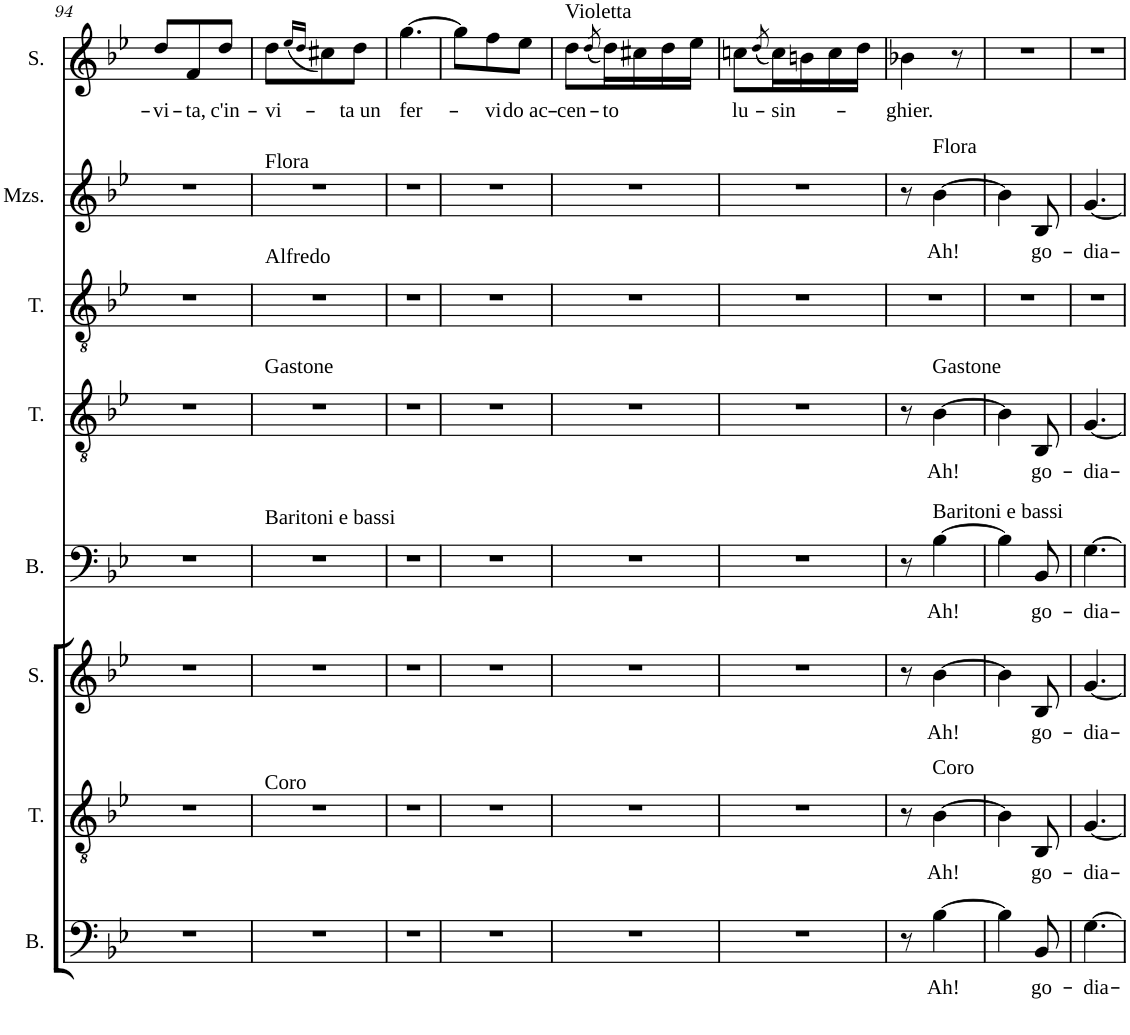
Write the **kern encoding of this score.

**kern	**text	**kern	**text	**kern	**text	**kern	**text	**kern	**text	**kern	**text	**kern	**text
*part7	*part7	*part6	*part6	*part5	*part5	*part4	*part4	*part3	*part3	*part2	*part2	*part1	*part1
*staff7	*staff7	*staff6	*staff6	*staff5	*staff5	*staff4	*staff4	*staff3	*staff3	*staff2	*staff2	*staff1	*staff1
*I"Bass	*	*I"Tenor	*	*I"Soprano	*	*I"Bass	*	*I"Tenor	*	*I"Mezzosoprano	*	*I"Soprano	*
*I'B.	*	*I'T.	*	*I'S.	*	*I'B.	*	*I'T.	*	*I'Mzs.	*	*I'S.	*
!!LO:PB:g=z
*clefF4	*	*clefGv2	*	*clefG2	*	*clefF4	*	*clefGv2	*	*clefG2	*	*clefG2	*
*k[b-e-]	*	*k[b-e-]	*	*k[b-e-]	*	*k[b-e-]	*	*k[b-e-]	*	*k[b-e-]	*	*k[b-e-]	*
*M3/8	*	*M3/8	*	*M3/8	*	*M3/8	*	*M3/8	*	*M3/8	*	*M3/8	*
=94	=94	=94	=94	=94	=94	=94	=94	=94	=94	=94	=94	=94	=94
!	!	!	!	!	!	!	!	!	!	!	!	!	!LO:LY:b
4.r	.	4.r	.	4.r	.	4.r	.	4.r	.	4.r	.	8dd/L	-vi-
!	!	!	!	!	!	!	!	!	!	!	!	!	!LO:LY:b
.	.	.	.	.	.	.	.	.	.	.	.	8f/	-ta,
!	!	!	!	!	!	!	!	!	!	!	!	!	!LO:LY:b
.	.	.	.	.	.	.	.	.	.	.	.	8dd/J	c'in-
=95	=95	=95	=95	=95	=95	=95	=95	=95	=95	=95	=95	=95	=95
!	!	!	!	!	!	!	!	!	!	!LO:TX:a:t=Flora	!	!	!
!	!	!	!	!	!	!	!	!LO:TX:a:t=Gastone	!	!	!	!	!
!	!	!	!	!	!	!LO:TX:a:t=Baritoni e bassi	!	!	!	!	!	!	!
!	!	!LO:TX:a:t=Coro	!	!	!	!	!	!	!	!	!	!	!
!	!	!	!	!	!	!	!	!	!	!	!	!	!LO:LY:b
4.r	.	4.r	.	4.r	.	4.r	.	4.r	.	4.r	.	8dd\L	-vi-
.	.	.	.	.	.	.	.	.	.	.	.	(16qee-/LL	.
.	.	.	.	.	.	.	.	.	.	.	.	16qdd/JJ	.
.	.	.	.	.	.	.	.	.	.	.	.	8cc#X\)	.
!	!	!	!	!	!	!	!	!	!	!	!	!	!LO:LY:b
.	.	.	.	.	.	.	.	.	.	.	.	8dd\J	-ta un
=96	=96	=96	=96	=96	=96	=96	=96	=96	=96	=96	=96	=96	=96
!	!	!	!	!	!	!	!	!	!	!	!	!	!LO:LY:b
4.r	.	4.r	.	4.r	.	4.r	.	4.r	.	4.r	.	[4.gg\	fer-
=97	=97	=97	=97	=97	=97	=97	=97	=97	=97	=97	=97	=97	=97
4.r	.	4.r	.	4.r	.	4.r	.	4.r	.	4.r	.	8gg\L]	.
!	!	!	!	!	!	!	!	!	!	!	!	!	!LO:LY:b
.	.	.	.	.	.	.	.	.	.	.	.	8ff\	-vi-
!	!	!	!	!	!	!	!	!	!	!	!	!	!LO:LY:b
.	.	.	.	.	.	.	.	.	.	.	.	8ee-\J	-do ac-
=98	=98	=98	=98	=98	=98	=98	=98	=98	=98	=98	=98	=98	=98
!	!	!	!	!	!	!	!	!	!	!	!	!LO:TX:a:t=Violetta	!
!	!	!	!	!	!	!	!	!	!	!	!	!	!LO:LY:b
4.r	.	4.r	.	4.r	.	4.r	.	4.r	.	4.r	.	8dd\L	-cen-
.	.	.	.	.	.	.	.	.	.	.	.	(8qdd/	.
!	!	!	!	!	!	!	!	!	!	!	!	!	!LO:LY:b
.	.	.	.	.	.	.	.	.	.	.	.	16dd\L)	-to
.	.	.	.	.	.	.	.	.	.	.	.	16cc#X\	.
.	.	.	.	.	.	.	.	.	.	.	.	16dd\	.
.	.	.	.	.	.	.	.	.	.	.	.	16ee-\JJ	.
=99	=99	=99	=99	=99	=99	=99	=99	=99	=99	=99	=99	=99	=99
!	!	!	!	!	!	!	!	!	!	!	!	!	!LO:LY:b
4.r	.	4.r	.	4.r	.	4.r	.	4.r	.	4.r	.	8ccn\L	lu-
.	.	.	.	.	.	.	.	.	.	.	.	(8qdd/	.
!	!	!	!	!	!	!	!	!	!	!	!	!	!LO:LY:b
.	.	.	.	.	.	.	.	.	.	.	.	16cc\L)	-sin-
.	.	.	.	.	.	.	.	.	.	.	.	16bn\	.
.	.	.	.	.	.	.	.	.	.	.	.	16cc\	.
.	.	.	.	.	.	.	.	.	.	.	.	16dd\JJ	.
=100	=100	=100	=100	=100	=100	=100	=100	=100	=100	=100	=100	=100	=100
!	!	!	!	!	!	!	!	!	!	!	!	!	!LO:LY:b
8r	.	8r	.	8r	.	8r	.	8r	.	8r	.	4b-X\	-ghier.
!	!	!	!	!	!	!	!	!	!	!LO:TX:a:t=Flora	!	!	!
!	!	!	!	!	!	!	!	!LO:TX:a:t=Gastone	!	!	!	!	!
!	!	!	!	!	!	!LO:TX:a:t=Baritoni e bassi	!	!	!	!	!	!	!
!	!	!LO:TX:a:t=Coro	!	!	!	!	!	!	!	!	!	!	!
!	!LO:LY:b	!	!LO:LY:b	!	!LO:LY:b	!	!LO:LY:b	!	!LO:LY:b	!	!LO:LY:b	!	!
[4B-\	Ah!	[4B-\	Ah!	[4b-\	Ah!	[4B-\	Ah!	[4B-\	Ah!	[4b-\	Ah!	.	.
.	.	.	.	.	.	.	.	.	.	.	.	8r	.
=101	=101	=101	=101	=101	=101	=101	=101	=101	=101	=101	=101	=101	=101
4B-\]	.	4B-\]	.	4b-\]	.	4B-\]	.	4B-\]	.	4b-\]	.	4.r	.
!	!LO:LY:b	!	!LO:LY:b	!	!LO:LY:b	!	!LO:LY:b	!	!LO:LY:b	!	!LO:LY:b	!	!
8BB-/	go-	8BB-/	go-	8B-/	go-	8BB-/	go-	8BB-/	go-	8B-/	go-	.	.
=102	=102	=102	=102	=102	=102	=102	=102	=102	=102	=102	=102	=102	=102
!	!LO:LY:b	!	!LO:LY:b	!	!LO:LY:b	!	!LO:LY:b	!	!LO:LY:b	!	!LO:LY:b	!	!
[4.G\	-dia-	[4.G/	-dia-	[4.g/	-dia-	[4.G\	-dia-	[4.G/	-dia-	[4.g/	-dia-	4.r	.
=	=	=	=	=	=	=	=	=	=	=	=	=	=
*-	*-	*-	*-	*-	*-	*-	*-	*-	*-	*-	*-	*-	*-
